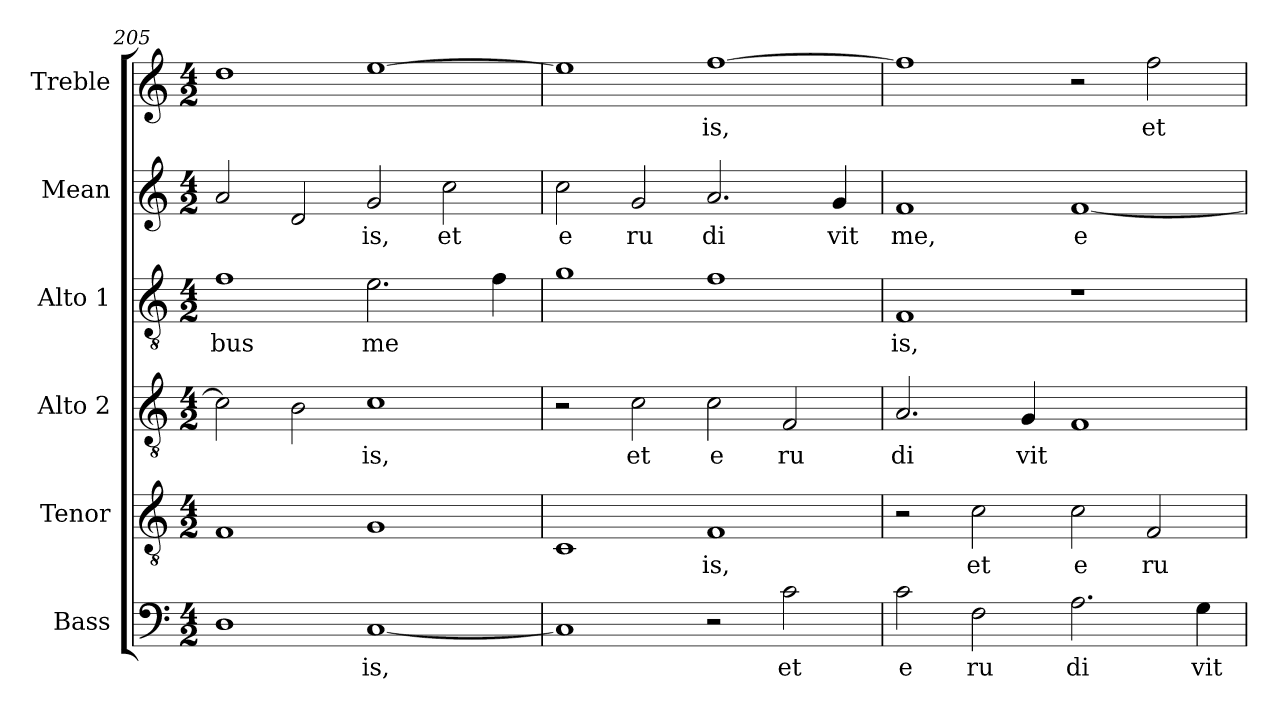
**kern	**text	**kern	**text	**kern	**text	**kern	**text	**kern	**text	**kern	**text
*part6	*part6	*part5	*part5	*part4	*part4	*part3	*part3	*part2	*part2	*part1	*part1
*staff6	*staff6	*staff5	*staff5	*staff4	*staff4	*staff3	*staff3	*staff2	*staff2	*staff1	*staff1
*I"Bass	*	*I"Tenor	*	*I"Alto 2	*	*I"Alto 1	*	*I"Mean	*	*I"Treble	*
*I'B.	*	*I'T.	*	*I'A2.	*	*I'A1	*	*I'M.	*	*I'Tr.	*
*clefF4	*	*clefGv2	*	*clefGv2	*	*clefGv2	*	*clefG2	*	*clefG2	*
*	*	*ITrd7c12	*	*ITrd7c12	*	*ITrd7c12	*	*	*	*	*
*k[]	*	*k[]	*	*k[]	*	*k[]	*	*k[]	*	*k[]	*
*C:	*	*C:	*	*C:	*	*C:	*	*C:	*	*C:	*
*M4/2	*	*M4/2	*	*M4/2	*	*M4/2	*	*M4/2	*	*M4/2	*
=205	=205	=205	=205	=205	=205	=205	=205	=205	=205	=205	=205
!	!	!	!	!	!	!	!LO:LY:b:color=#000000	!	!	!	!
1Di	.	1FFi	.	2Ci\]	.	1Fi	bus	2ai/	.	1ddi	.
.	.	.	.	2BBi\	.	.	.	2di/	.	.	.
!	!LO:LY:b:color=#000000	!	!	!	!	!	!	!	!	!	!
!	!	!	!	!	!LO:LY:b:color=#000000	!	!	!	!	!	!
!	!	!	!	!	!	!	!LO:LY:b:color=#000000	!	!	!	!
!	!	!	!	!	!	!	!	!	!LO:LY:b:color=#000000	!	!
[<1Ci	is,	1GGi	.	1Ci	is,	2.Ei\	me	2gi/	is,	[>1eei	.
!	!	!	!	!	!	!	!	!	!LO:LY:b:color=#000000	!	!
.	.	.	.	.	.	.	.	2cci\	et	.	.
.	.	.	.	.	.	4Fi\	.	.	.	.	.
=206	=206	=206	=206	=206	=206	=206	=206	=206	=206	=206	=206
!	!	!	!	!	!	!	!	!	!LO:LY:b:color=#000000	!	!
1Ci]	.	1CCi	.	2r	.	1Gi	.	2cci\	e	1eei]	.
!	!	!	!	!	!LO:LY:b:color=#000000	!	!	!	!	!	!
!	!	!	!	!	!	!	!	!	!LO:LY:b:color=#000000	!	!
.	.	.	.	2Ci\	et	.	.	2gi/	ru	.	.
!	!	!	!LO:LY:b:color=#000000	!	!	!	!	!	!	!	!
!	!	!	!	!	!LO:LY:b:color=#000000	!	!	!	!	!	!
!	!	!	!	!	!	!	!	!	!LO:LY:b:color=#000000	!	!
!	!	!	!	!	!	!	!	!	!	!	!LO:LY:b:color=#000000
2r	.	1FFi	is,	2Ci\	e	1Fi	.	2.ai/	di	[>1ffi	is,
!	!LO:LY:b:color=#000000	!	!	!	!	!	!	!	!	!	!
!	!	!	!	!	!LO:LY:b:color=#000000	!	!	!	!	!	!
2ci\	et	.	.	2FFi/	ru	.	.	.	.	.	.
!	!	!	!	!	!	!	!	!	!LO:LY:b:color=#000000	!	!
.	.	.	.	.	.	.	.	4gi/	vit	.	.
=207	=207	=207	=207	=207	=207	=207	=207	=207	=207	=207	=207
!	!LO:LY:b:color=#000000	!	!	!	!	!	!	!	!	!	!
!	!	!	!	!	!LO:LY:b:color=#000000	!	!	!	!	!	!
!	!	!	!	!	!	!	!LO:LY:b:color=#000000	!	!	!	!
!	!	!	!	!	!	!	!	!	!LO:LY:b:color=#000000	!	!
2ci\	e	2r	.	2.AAi/	di	1FFi	is,	1fi	me,	1ffi]	.
!	!LO:LY:b:color=#000000	!	!	!	!	!	!	!	!	!	!
!	!	!	!LO:LY:b:color=#000000	!	!	!	!	!	!	!	!
2Fi\	ru	2Ci\	et	.	.	.	.	.	.	.	.
!	!	!	!	!	!LO:LY:b:color=#000000	!	!	!	!	!	!
.	.	.	.	4GGi/	vit	.	.	.	.	.	.
!	!LO:LY:b:color=#000000	!	!	!	!	!	!	!	!	!	!
!	!	!	!LO:LY:b:color=#000000	!	!	!	!	!	!	!	!
!	!	!	!	!	!	!	!	!	!LO:LY:b:color=#000000	!	!
2.Ai\	di	2Ci\	e	1FFi	.	1r	.	[<1fi	e	2r	.
!	!	!	!LO:LY:b:color=#000000	!	!	!	!	!	!	!	!
!	!	!	!	!	!	!	!	!	!	!	!LO:LY:b:color=#000000
.	.	2FFi/	ru	.	.	.	.	.	.	2ffi\	et
!	!LO:LY:b:color=#000000	!	!	!	!	!	!	!	!	!	!
4Gi\	vit	.	.	.	.	.	.	.	.	.	.
=	=	=	=	=	=	=	=	=	=	=	=
*-	*-	*-	*-	*-	*-	*-	*-	*-	*-	*-	*-
